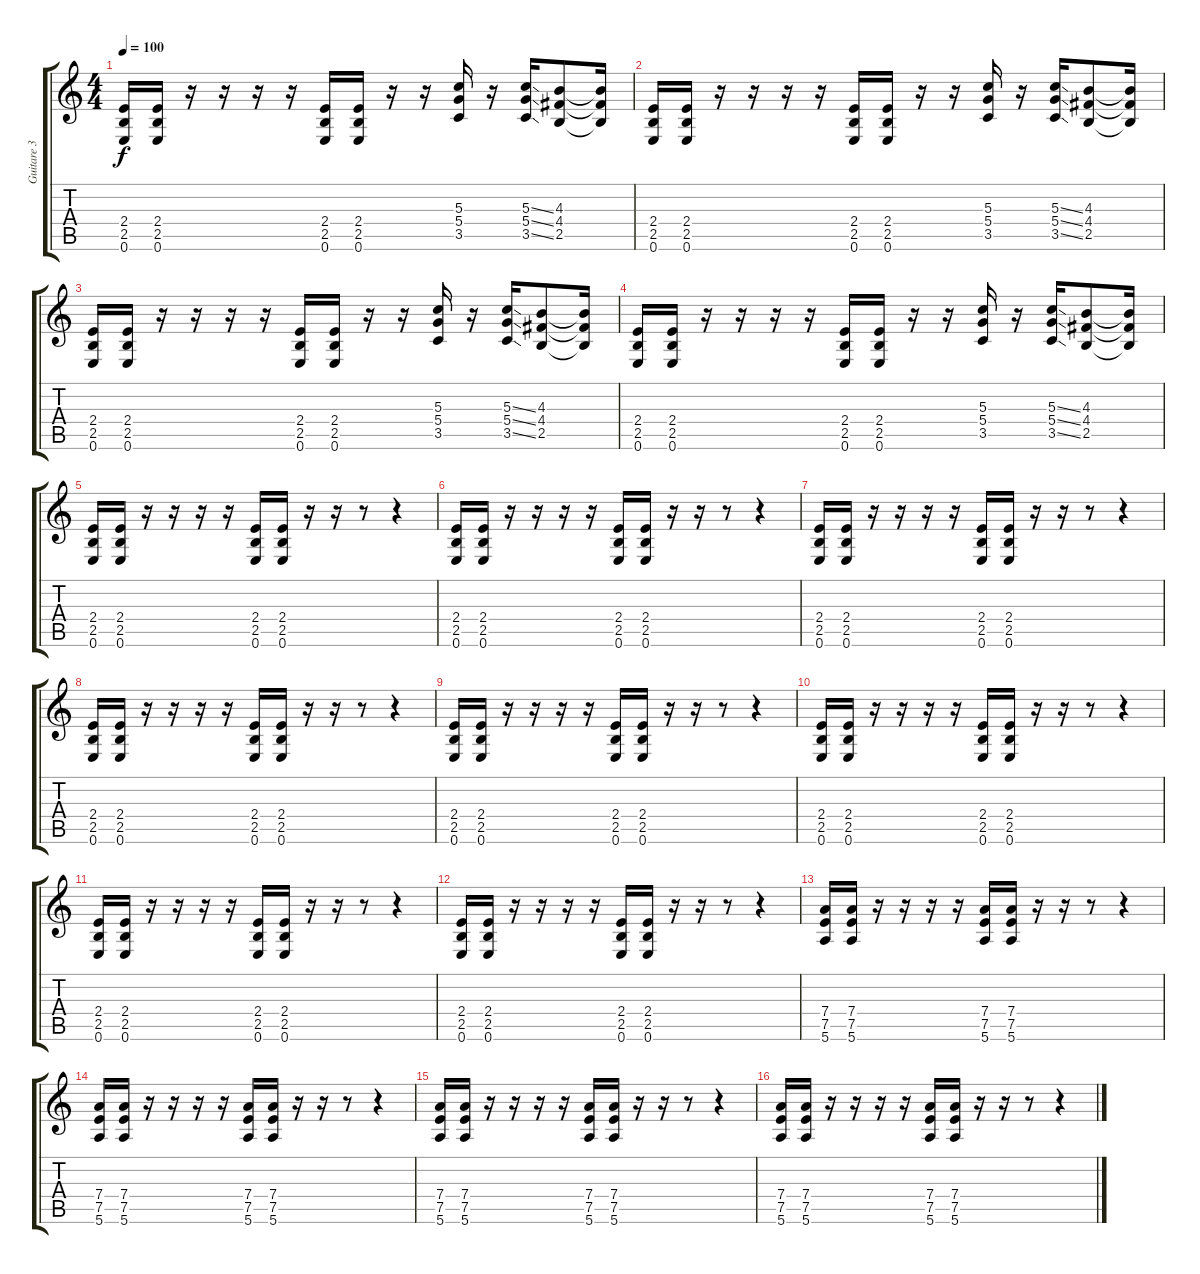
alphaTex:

\track ("Guitare 3" "Guitare 3") {instrument overdrivenguitar}
\staff {score tabs}
\tuning (E4 B3 G3 D3 A2 E2) {hide}
\ts (4 4)
\tempo 100
\clef g2
\ks c
(2.4 2.5 0.6).16{dy f} (2.4 2.5 0.6).16 r.16 r.16 r.16 r.16 (2.4 2.5 0.6).16 (2.4 2.5 0.6).16 r.16 r.16 (5.3 5.4 3.5).16 r.16 (5.3{ss} 5.4{ss} 3.5{ss}).16 (4.3 4.4 2.5).8 (4.3{t} 4.4{t} 2.5{t}).16 |
(2.4 2.5 0.6).16 (2.4 2.5 0.6).16 r.16 r.16 r.16 r.16 (2.4 2.5 0.6).16 (2.4 2.5 0.6).16 r.16 r.16 (5.3 5.4 3.5).16 r.16 (5.3{ss} 5.4{ss} 3.5{ss}).16 (4.3 4.4 2.5).8 (4.3{t} 4.4{t} 2.5{t}).16 |
(2.4 2.5 0.6).16 (2.4 2.5 0.6).16 r.16 r.16 r.16 r.16 (2.4 2.5 0.6).16 (2.4 2.5 0.6).16 r.16 r.16 (5.3 5.4 3.5).16 r.16 (5.3{ss} 5.4{ss} 3.5{ss}).16 (4.3 4.4 2.5).8 (4.3{t} 4.4{t} 2.5{t}).16 |
(2.4 2.5 0.6).16 (2.4 2.5 0.6).16 r.16 r.16 r.16 r.16 (2.4 2.5 0.6).16 (2.4 2.5 0.6).16 r.16 r.16 (5.3 5.4 3.5).16 r.16 (5.3{ss} 5.4{ss} 3.5{ss}).16 (4.3 4.4 2.5).8 (4.3{t} 4.4{t} 2.5{t}).16 |
(2.4 2.5 0.6).16 (2.4 2.5 0.6).16 r.16 r.16 r.16 r.16 (2.4 2.5 0.6).16 (2.4 2.5 0.6).16 r.16 r.16 r.8 r.4 |
(2.4 2.5 0.6).16 (2.4 2.5 0.6).16 r.16 r.16 r.16 r.16 (2.4 2.5 0.6).16 (2.4 2.5 0.6).16 r.16 r.16 r.8 r.4 |
(2.4 2.5 0.6).16 (2.4 2.5 0.6).16 r.16 r.16 r.16 r.16 (2.4 2.5 0.6).16 (2.4 2.5 0.6).16 r.16 r.16 r.8 r.4 |
(2.4 2.5 0.6).16 (2.4 2.5 0.6).16 r.16 r.16 r.16 r.16 (2.4 2.5 0.6).16 (2.4 2.5 0.6).16 r.16 r.16 r.8 r.4 |
(2.4 2.5 0.6).16 (2.4 2.5 0.6).16 r.16 r.16 r.16 r.16 (2.4 2.5 0.6).16 (2.4 2.5 0.6).16 r.16 r.16 r.8 r.4 |
(2.4 2.5 0.6).16 (2.4 2.5 0.6).16 r.16 r.16 r.16 r.16 (2.4 2.5 0.6).16 (2.4 2.5 0.6).16 r.16 r.16 r.8 r.4 |
(2.4 2.5 0.6).16 (2.4 2.5 0.6).16 r.16 r.16 r.16 r.16 (2.4 2.5 0.6).16 (2.4 2.5 0.6).16 r.16 r.16 r.8 r.4 |
(2.4 2.5 0.6).16 (2.4 2.5 0.6).16 r.16 r.16 r.16 r.16 (2.4 2.5 0.6).16 (2.4 2.5 0.6).16 r.16 r.16 r.8 r.4 |
(7.4 7.5 5.6).16 (7.4 7.5 5.6).16 r.16 r.16 r.16 r.16 (7.4 7.5 5.6).16 (7.4 7.5 5.6).16 r.16 r.16 r.8 r.4 |
(7.4 7.5 5.6).16 (7.4 7.5 5.6).16 r.16 r.16 r.16 r.16 (7.4 7.5 5.6).16 (7.4 7.5 5.6).16 r.16 r.16 r.8 r.4 |
(7.4 7.5 5.6).16 (7.4 7.5 5.6).16 r.16 r.16 r.16 r.16 (7.4 7.5 5.6).16 (7.4 7.5 5.6).16 r.16 r.16 r.8 r.4 |
(7.4 7.5 5.6).16 (7.4 7.5 5.6).16 r.16 r.16 r.16 r.16 (7.4 7.5 5.6).16 (7.4 7.5 5.6).16 r.16 r.16 r.8 r.4
